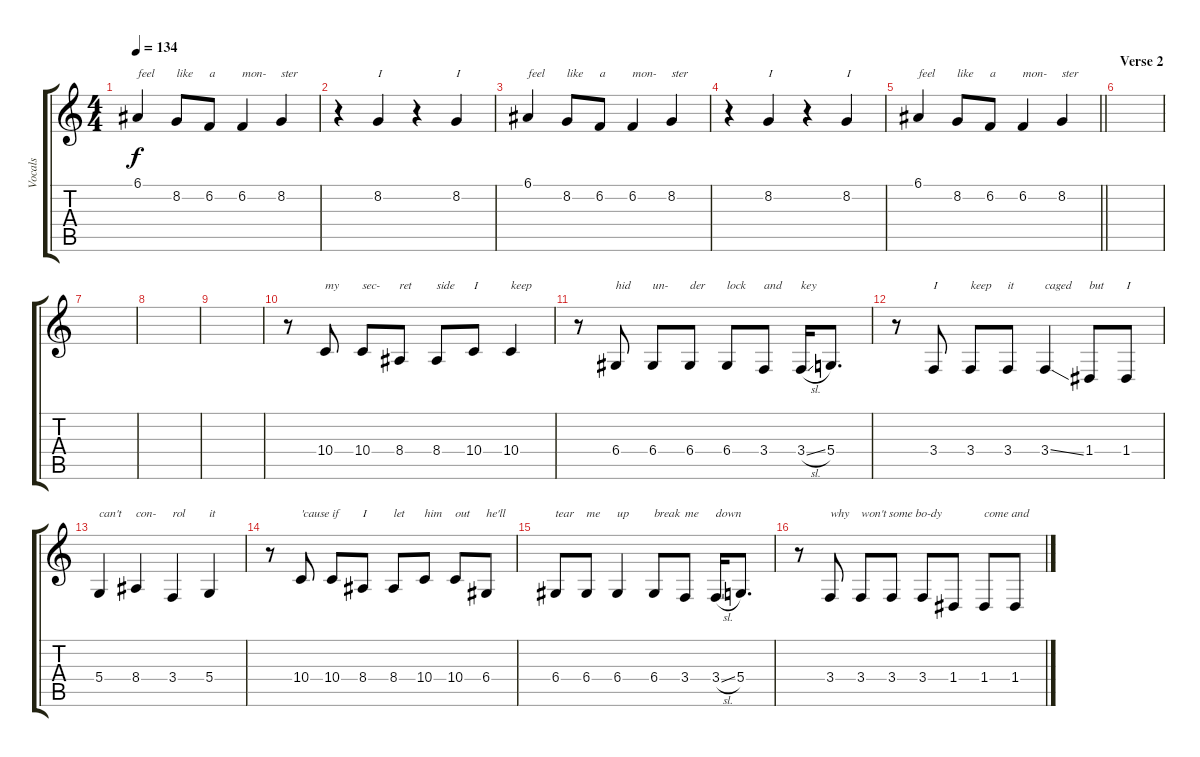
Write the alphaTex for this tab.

\track ("Vocals" "Vocals") {instrument lead2sawtooth}
\staff {score tabs}
\tuning (E4 B3 G3 D3 A2 E2) {hide}
\ts (4 4)
\tempo 134
\clef g2
\ks c
6.1.4{txt "feel" dy f} 8.2.8{txt "like"} 6.2.8{txt "a"} 6.2.4{txt "mon-"} 8.2.4{txt "ster"} |
r.4 8.2.4{txt "I"} r.4 8.2.4{txt "I"} |
6.1.4{txt "feel"} 8.2.8{txt "like"} 6.2.8{txt "a"} 6.2.4{txt "mon-"} 8.2.4{txt "ster"} |
r.4 8.2.4{txt "I"} r.4 8.2.4{txt "I"} |
\barLineRight lightlight
6.1.4{txt "feel"} 8.2.8{txt "like"} 6.2.8{txt "a"} 6.2.4{txt "mon-"} 8.2.4{txt "ster"} |
\section ("" "Verse 2")
|
|
|
|
r.8 10.4.8{txt "my"} 10.4.8{txt "sec-"} 8.4.8{txt "ret"} 8.4.8{txt "side"} 10.4.8{txt "I"} 10.4.4{txt "keep"} |
r.8 6.4.8{txt "hid"} 6.4.8{txt "un-"} 6.4.8{txt "der"} 6.4.8{txt "lock"} 3.4.8{txt "and"} 3.4{sl}.16{txt "key"} 5.4.8{d} |
r.8 3.4.8{txt "I"} 3.4.8{txt "keep"} 3.4.8{txt "it"} 3.4{ss}.4{txt "caged"} 1.4.8{txt "but"} 1.4.8{txt "I"} |
5.4.4{txt "can't"} 8.4.4{txt "con-"} 3.4.4{txt "rol"} 5.4.4{txt "it"} |
r.8 10.4.8{txt "'cause if"} 10.4.8 8.4.8{txt "I"} 8.4.8{txt "let"} 10.4.8{txt "him"} 10.4.8{txt "out"} 6.4.8{txt "he'll"} |
6.4.8{txt "tear"} 6.4.8{txt "me"} 6.4.4{txt "up"} 6.4.8{txt "break"} 3.4.8{txt "me"} 3.4{sl}.16{txt "down"} 5.4.8{d} |
r.8 3.4.8{txt "why"} 3.4.8{txt "won't some bo-dy"} 3.4.8 3.4.8 1.4.8 1.4.8{txt "come and"} 1.4.8
